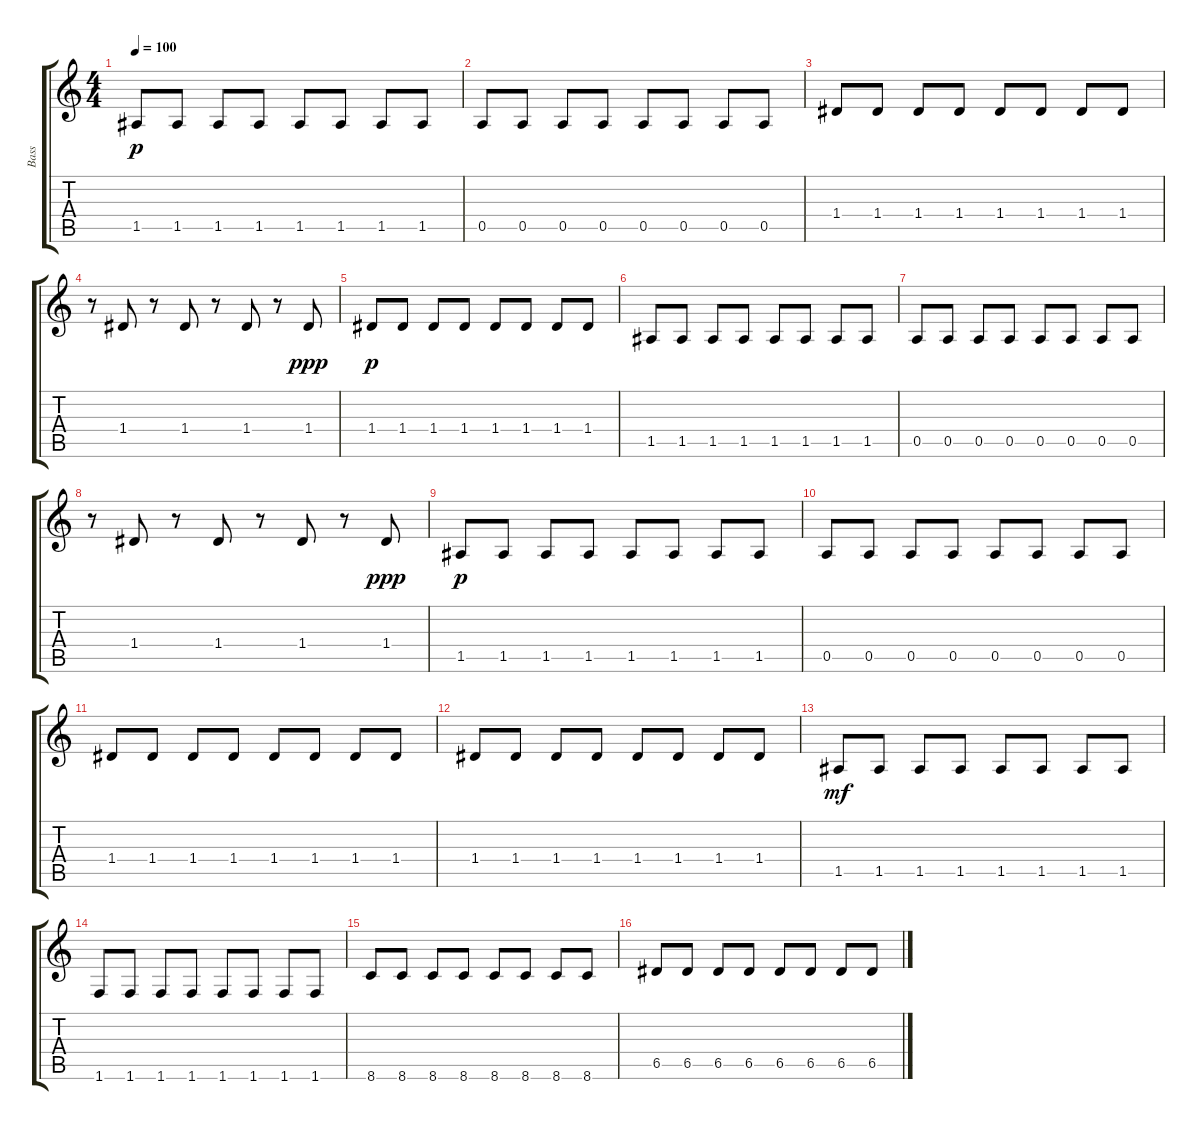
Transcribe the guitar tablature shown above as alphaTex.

\track ("Bass" "Bass") {instrument electricbassfinger}
\staff {score tabs}
\tuning (E4 B3 G3 D3 A2 E2) {hide}
\ts (4 4)
\tempo 100
\clef g2
\ks c
1.5.8{dy p} 1.5.8 1.5.8 1.5.8 1.5.8 1.5.8 1.5.8 1.5.8 |
0.5.8 0.5.8 0.5.8 0.5.8 0.5.8 0.5.8 0.5.8 0.5.8 |
1.4.8 1.4.8 1.4.8 1.4.8 1.4.8 1.4.8 1.4.8 1.4.8 |
r.8 1.4.8 r.8 1.4.8 r.8 1.4.8 r.8 1.4.8{dy ppp} |
1.4.8{dy p} 1.4.8 1.4.8 1.4.8 1.4.8 1.4.8 1.4.8 1.4.8 |
1.5.8 1.5.8 1.5.8 1.5.8 1.5.8 1.5.8 1.5.8 1.5.8 |
0.5.8 0.5.8 0.5.8 0.5.8 0.5.8 0.5.8 0.5.8 0.5.8 |
r.8 1.4.8 r.8 1.4.8 r.8 1.4.8 r.8 1.4.8{dy ppp} |
1.5.8{dy p} 1.5.8 1.5.8 1.5.8 1.5.8 1.5.8 1.5.8 1.5.8 |
0.5.8 0.5.8 0.5.8 0.5.8 0.5.8 0.5.8 0.5.8 0.5.8 |
1.4.8 1.4.8 1.4.8 1.4.8 1.4.8 1.4.8 1.4.8 1.4.8 |
1.4.8 1.4.8 1.4.8 1.4.8 1.4.8 1.4.8 1.4.8 1.4.8 |
1.5.8{dy mf} 1.5.8 1.5.8 1.5.8 1.5.8 1.5.8 1.5.8 1.5.8 |
1.6.8 1.6.8 1.6.8 1.6.8 1.6.8 1.6.8 1.6.8 1.6.8 |
8.6.8 8.6.8 8.6.8 8.6.8 8.6.8 8.6.8 8.6.8 8.6.8 |
6.5.8 6.5.8 6.5.8 6.5.8 6.5.8 6.5.8 6.5.8 6.5.8
